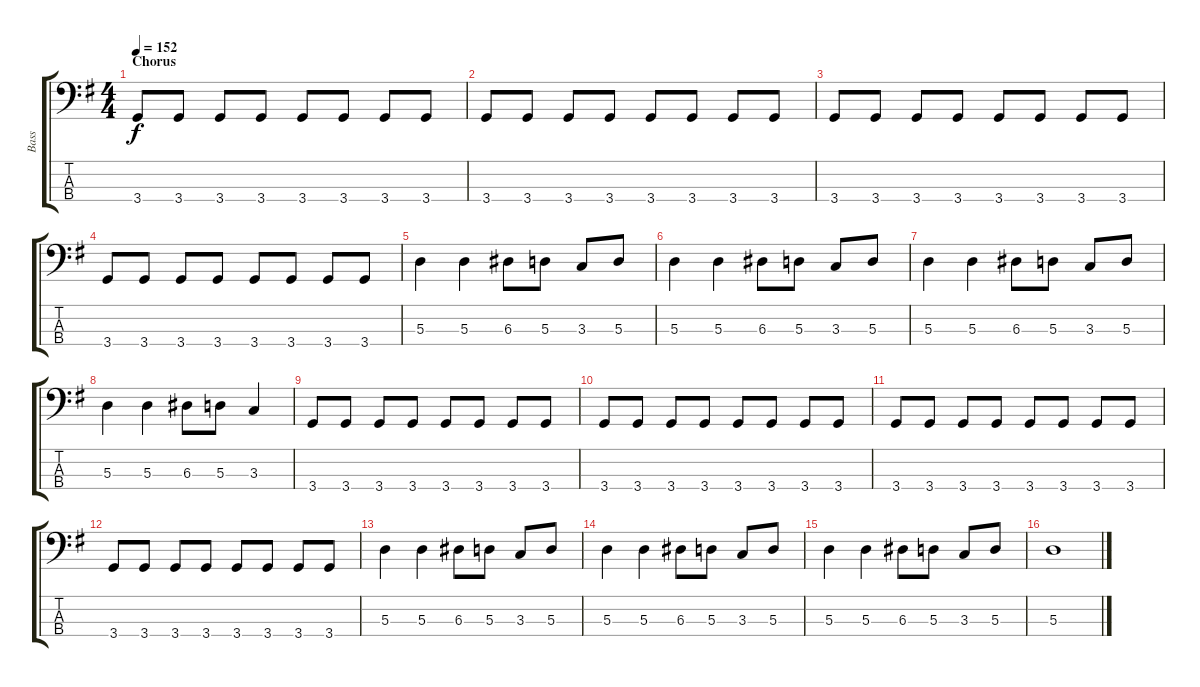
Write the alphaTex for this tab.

\track ("Bass" "Bass") {instrument electricbasspick}
\staff {score tabs}
\tuning (G2 D2 A1 E1) {hide}
\ts (4 4)
\section ("" "Chorus")
\tempo 152
\clef f4
\ks eminor
3.4.8{dy f} 3.4.8 3.4.8 3.4.8 3.4.8 3.4.8 3.4.8 3.4.8 |
3.4.8 3.4.8 3.4.8 3.4.8 3.4.8 3.4.8 3.4.8 3.4.8 |
3.4.8 3.4.8 3.4.8 3.4.8 3.4.8 3.4.8 3.4.8 3.4.8 |
3.4.8 3.4.8 3.4.8 3.4.8 3.4.8 3.4.8 3.4.8 3.4.8 |
5.3.4 5.3.4 6.3.8 5.3.8 3.3.8 5.3.8 |
5.3.4 5.3.4 6.3.8 5.3.8 3.3.8 5.3.8 |
5.3.4 5.3.4 6.3.8 5.3.8 3.3.8 5.3.8 |
5.3.4 5.3.4 6.3.8 5.3.8 3.3.4 |
3.4.8 3.4.8 3.4.8 3.4.8 3.4.8 3.4.8 3.4.8 3.4.8 |
3.4.8 3.4.8 3.4.8 3.4.8 3.4.8 3.4.8 3.4.8 3.4.8 |
3.4.8 3.4.8 3.4.8 3.4.8 3.4.8 3.4.8 3.4.8 3.4.8 |
3.4.8 3.4.8 3.4.8 3.4.8 3.4.8 3.4.8 3.4.8 3.4.8 |
5.3.4 5.3.4 6.3.8 5.3.8 3.3.8 5.3.8 |
5.3.4 5.3.4 6.3.8 5.3.8 3.3.8 5.3.8 |
5.3.4 5.3.4 6.3.8 5.3.8 3.3.8 5.3.8 |
5.3.1
